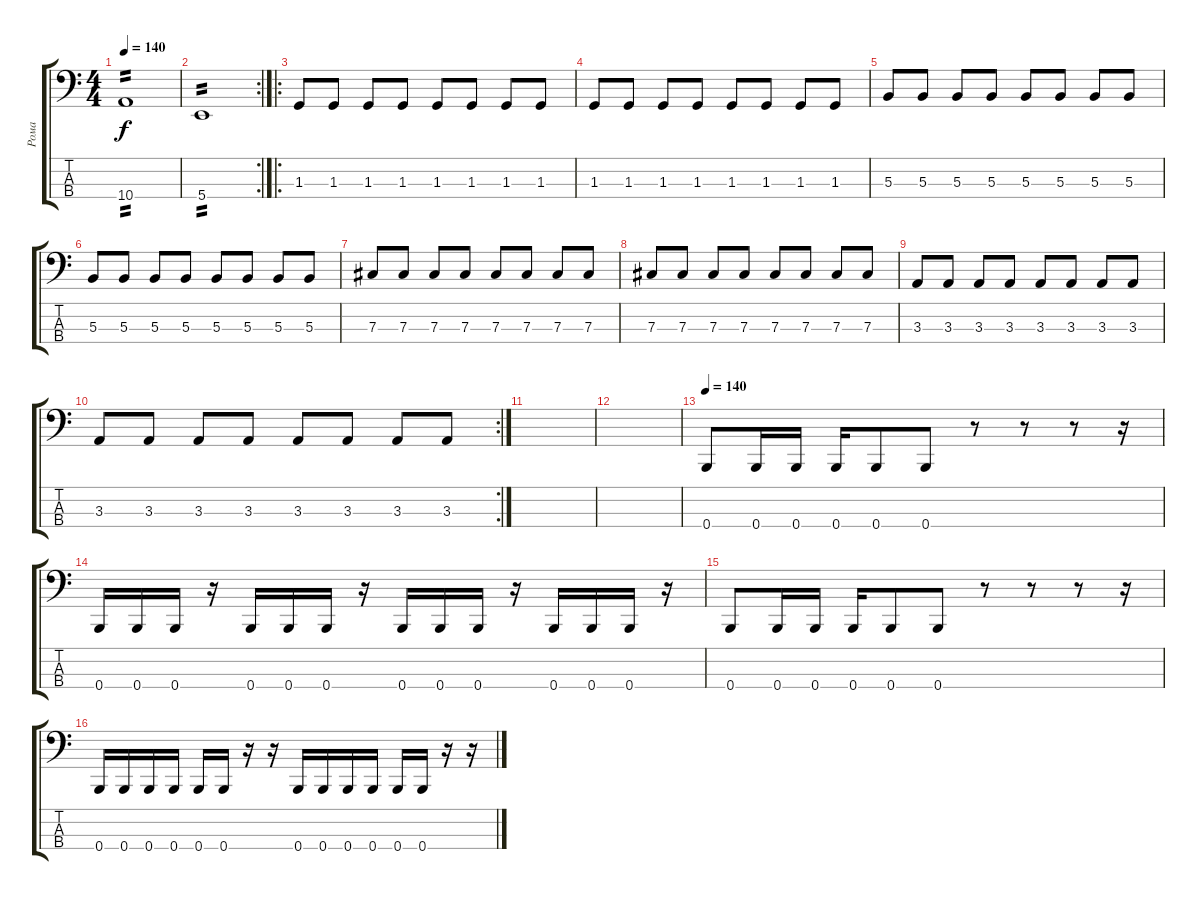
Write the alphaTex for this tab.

\track ("Рома" "Рома") {instrument electricbassfinger}
\staff {score tabs}
\tuning (E2 B1 Gb1 B0) {hide}
\ts (4 4)
\tempo 140
\clef f4
\ks c
10.4.1{tp 2 dy f} |
\rc 2
5.4.1{tp 2} |
\ro
1.3.8 1.3.8 1.3.8 1.3.8 1.3.8 1.3.8 1.3.8 1.3.8 |
1.3.8 1.3.8 1.3.8 1.3.8 1.3.8 1.3.8 1.3.8 1.3.8 |
5.3.8 5.3.8 5.3.8 5.3.8 5.3.8 5.3.8 5.3.8 5.3.8 |
5.3.8 5.3.8 5.3.8 5.3.8 5.3.8 5.3.8 5.3.8 5.3.8 |
7.3.8 7.3.8 7.3.8 7.3.8 7.3.8 7.3.8 7.3.8 7.3.8 |
7.3.8 7.3.8 7.3.8 7.3.8 7.3.8 7.3.8 7.3.8 7.3.8 |
3.3.8 3.3.8 3.3.8 3.3.8 3.3.8 3.3.8 3.3.8 3.3.8 |
\rc 2
3.3.8 3.3.8 3.3.8 3.3.8 3.3.8 3.3.8 3.3.8 3.3.8 |
|
|
\tempo 140
0.4.8 0.4.16 0.4.16 0.4.16 0.4.8 0.4.8 r.8 r.8 r.8 r.16 |
0.4.16 0.4.16 0.4.16 r.16 0.4.16 0.4.16 0.4.16 r.16 0.4.16 0.4.16 0.4.16 r.16 0.4.16 0.4.16 0.4.16 r.16 |
0.4.8 0.4.16 0.4.16 0.4.16 0.4.8 0.4.8 r.8 r.8 r.8 r.16 |
0.4.16 0.4.16 0.4.16 0.4.16 0.4.16 0.4.16 r.16 r.16 0.4.16 0.4.16 0.4.16 0.4.16 0.4.16 0.4.16 r.16 r.16
